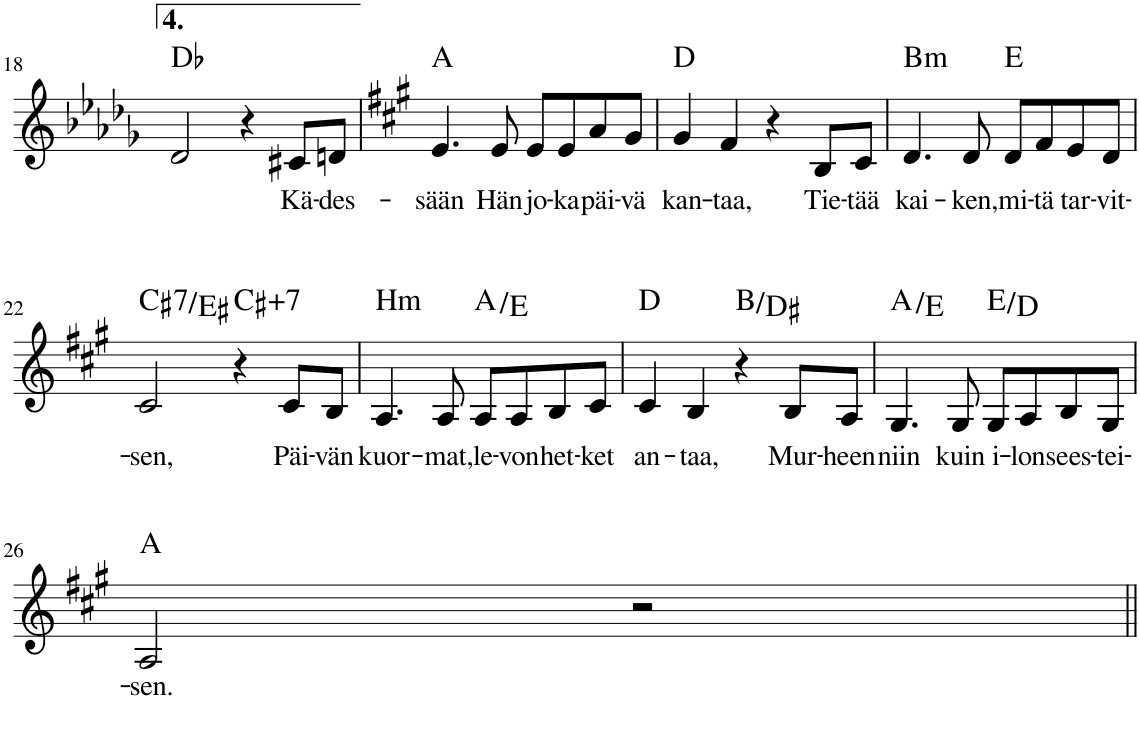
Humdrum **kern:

**kern	**text	**harte
*part1	*part1	*part1
*staff1	*staff1	*
*I"Piano	*	*
*I'Pno.	*	*
!!LO:PB:g=z
*clefG2	*	*
*k[b-e-a-d-g-]	*	*
*M4/4	*	*
=18	=18	=18
2d-/	.	Db:maj
4r	.	.
!	!LO:LY:b	!
8c#X/L	Kä-	.
!	!LO:LY:b	!
8dn/J	-des-	.
=19	=19	=19
*k[f#c#g#]	*	*
!	!LO:LY:b	!
4.e/	-sään	A:maj
!	!LO:LY:b	!
8e/	Hän	.
!	!LO:LY:b	!
8e/L	jo-	.
!	!LO:LY:b	!
8e/	-ka	.
!	!LO:LY:b	!
8a/	päi-	.
!	!LO:LY:b	!
8g#/J	-vä	.
=20	=20	=20
!	!LO:LY:b	!
4g#/	kan-	D:maj
!	!LO:LY:b	!
4f#/	-taa,	.
4r	.	.
!	!LO:LY:b	!
8B/L	Tie-	.
!	!LO:LY:b	!
8c#/J	-tää	.
=21	=21	=21
!	!LO:LY:b	!LO:H:kt=m
4.d/	kai-	B:min
!	!LO:LY:b	!
8d/	-ken,	.
!	!LO:LY:b	!
8d/L	mi-	E:maj
!	!LO:LY:b	!
8f#/	-tä	.
!	!LO:LY:b	!
8e/	tar-	.
!	!LO:LY:b	!
8d/J	-vit-	.
!!LO:LB:g=z
=22	=22	=22
!	!LO:LY:b	!LO:H:kt=7
2c#/	-sen,	C#:7/3
!	!	!LO:H:kt=7
4r	.	C#:aug(b7)
!	!LO:LY:b	!
8c#/L	Päi-	.
!	!LO:LY:b	!
8B/J	-vän	.
=23	=23	=23
!	!LO:LY:b	!LO:H:kt=Hm
4.A/	kuor-	N
!	!LO:LY:b	!
8A/	-mat,	.
!	!LO:LY:b	!
8A/L	le-	A:maj/5
!	!LO:LY:b	!
8A/	-von	.
!	!LO:LY:b	!
8B/	het-	.
!	!LO:LY:b	!
8c#/J	-ket	.
=24	=24	=24
!	!LO:LY:b	!
4c#/	an-	D:maj
!	!LO:LY:b	!
4B/	-taa,	.
4r	.	B:maj/3
!	!LO:LY:b	!
8B/L	Mur-	.
!	!LO:LY:b	!
8A/J	-heen	.
=25	=25	=25
!	!LO:LY:b	!
4.G#/	niin	A:maj/5
!	!LO:LY:b	!
8G#/	kuin	.
!	!LO:LY:b	!
8G#/L	i-	E:maj/b7
!	!LO:LY:b	!
8A/	-lon	.
!	!LO:LY:b	!
8B/	sees-	.
!	!LO:LY:b	!
8G#/J	-tei-	.
!!LO:LB:g=z
=26	=26	=26
!	!LO:LY:b	!
2A/	-sen.	A:maj
2r	.	.
=||	=||	=||
*-	*-	*-
